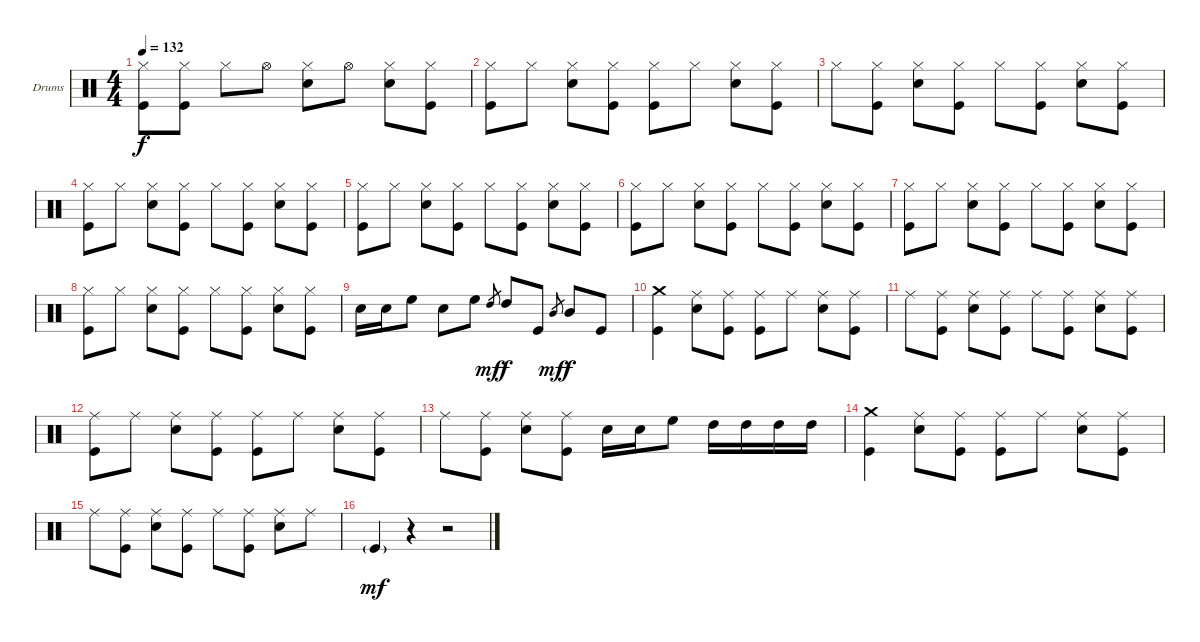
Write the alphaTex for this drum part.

\bracketExtendMode groupsimilarinstruments
\firstSystemTrackNameOrientation horizontal
\otherSystemsTrackNameOrientation horizontal
\track ("Drumkit" "Drums") {multiBarRest instrument percussion}
\staff {score}
\articulation defaults
\ts (4 4)
\tempo 132
\clef neutral
\ks c
("Kick (hit)" "Hi-Hat (closed)").8{dy f} ("Kick (hit)" "Hi-Hat (closed)").8 "Hi-Hat (closed)".8 "Hi-Hat (open)".8 ("Snare (hit) 2" "Hi-Hat (closed)").8 "Hi-Hat (open)".8 ("Snare (hit) 2" "Hi-Hat (closed)").8 ("Kick (hit)" "Hi-Hat (closed)").8 |
("Hi-Hat (closed)" "Kick (hit)").8 "Hi-Hat (closed)".8 ("Hi-Hat (closed)" "Snare (hit) 2").8 ("Hi-Hat (closed)" "Kick (hit)").8 ("Hi-Hat (closed)" "Kick (hit)").8 "Hi-Hat (closed)".8 ("Hi-Hat (closed)" "Snare (hit) 2").8 ("Hi-Hat (closed)" "Kick (hit)").8 |
"Hi-Hat (closed)".8 ("Kick (hit)" "Hi-Hat (closed)").8 ("Snare (hit) 2" "Hi-Hat (closed)").8 ("Kick (hit)" "Hi-Hat (closed)").8 "Hi-Hat (closed)".8 ("Kick (hit)" "Hi-Hat (closed)").8 ("Snare (hit) 2" "Hi-Hat (closed)").8 ("Kick (hit)" "Hi-Hat (closed)").8 |
("Hi-Hat (closed)" "Kick (hit)").8 "Hi-Hat (closed)".8 ("Hi-Hat (closed)" "Snare (hit) 2").8 ("Hi-Hat (closed)" "Kick (hit)").8 "Hi-Hat (closed)".8 ("Hi-Hat (closed)" "Kick (hit)").8 ("Hi-Hat (closed)" "Snare (hit) 2").8 ("Hi-Hat (closed)" "Kick (hit)").8 |
("Kick (hit)" "Hi-Hat (closed)").8 "Hi-Hat (closed)".8 ("Snare (hit) 2" "Hi-Hat (closed)").8 ("Kick (hit)" "Hi-Hat (closed)").8 "Hi-Hat (closed)".8 ("Kick (hit)" "Hi-Hat (closed)").8 ("Snare (hit) 2" "Hi-Hat (closed)").8 ("Kick (hit)" "Hi-Hat (closed)").8 |
("Hi-Hat (closed)" "Kick (hit)").8 "Hi-Hat (closed)".8 ("Hi-Hat (closed)" "Snare (hit) 2").8 ("Hi-Hat (closed)" "Kick (hit)").8 "Hi-Hat (closed)".8 ("Hi-Hat (closed)" "Kick (hit)").8 ("Hi-Hat (closed)" "Snare (hit) 2").8 ("Hi-Hat (closed)" "Kick (hit)").8 |
("Hi-Hat (closed)" "Kick (hit)").8 "Hi-Hat (closed)".8 ("Hi-Hat (closed)" "Snare (hit) 2").8 ("Hi-Hat (closed)" "Kick (hit)").8 "Hi-Hat (closed)".8 ("Hi-Hat (closed)" "Kick (hit)").8 ("Hi-Hat (closed)" "Snare (hit) 2").8 ("Hi-Hat (closed)" "Kick (hit)").8 |
("Kick (hit)" "Hi-Hat (closed)").8 "Hi-Hat (closed)".8 ("Snare (hit) 2" "Hi-Hat (closed)").8 ("Kick (hit)" "Hi-Hat (closed)").8 "Hi-Hat (closed)".8 ("Kick (hit)" "Hi-Hat (closed)").8 ("Snare (hit) 2" "Hi-Hat (closed)").8 ("Kick (hit)" "Hi-Hat (closed)").8 |
"Snare (hit) 2".16 "Snare (hit) 2".16 "High Floor Tom (hit)".8 "Snare (hit) 2".8 "High Floor Tom (hit)".8 "High Tom (hit)".8{gr dy mf} "High Tom (hit)".8{dy f} "Kick (hit)".8 "Mid Tom (hit)".8{gr dy mf} "Mid Tom (hit)".8{dy f} "Kick (hit)".8 |
("Crash medium (hit)" "Kick (hit)").4 ("Ride (middle)" "Snare (hit) 2").8 ("Ride (middle)" "Kick (hit)").8 ("Ride (middle)" "Kick (hit)").8 "Ride (middle)".8 ("Ride (middle)" "Snare (hit) 2").8 ("Ride (middle)" "Kick (hit)").8 |
"Ride (middle)".8 ("Kick (hit)" "Ride (middle)").8 ("Snare (hit) 2" "Ride (middle)").8 ("Kick (hit)" "Ride (middle)").8 "Ride (middle)".8 ("Kick (hit)" "Ride (middle)").8 ("Snare (hit) 2" "Ride (middle)").8 ("Kick (hit)" "Ride (middle)").8 |
("Ride (middle)" "Kick (hit)").8 "Ride (middle)".8 ("Ride (middle)" "Snare (hit) 2").8 ("Ride (middle)" "Kick (hit)").8 ("Ride (middle)" "Kick (hit)").8 "Ride (middle)".8 ("Ride (middle)" "Snare (hit) 2").8 ("Ride (middle)" "Kick (hit)").8 |
"Ride (middle)".8 ("Kick (hit)" "Ride (middle)").8 ("Snare (hit) 2" "Ride (middle)").8 ("Kick (hit)" "Ride (middle)").8 "Snare (hit) 2".16 "Snare (hit) 2".16 "High Floor Tom (hit)".8 "High Tom (hit)".16 "High Tom (hit)".16 "High Tom (hit)".16 "High Tom (hit)".16 |
("Crash medium (hit)" "Kick (hit)").4 ("Ride (middle)" "Snare (hit) 2").8 ("Ride (middle)" "Kick (hit)").8 ("Ride (middle)" "Kick (hit)").8 "Ride (middle)".8 ("Ride (middle)" "Snare (hit) 2").8 ("Ride (middle)" "Kick (hit)").8 |
"Ride (middle)".8 ("Ride (middle)" "Kick (hit)").8 ("Ride (middle)" "Snare (hit) 2").8 ("Ride (middle)" "Kick (hit)").8 "Ride (middle)".8 ("Ride (middle)" "Kick (hit)").8 ("Ride (middle)" "Snare (hit) 2").8 "Ride (middle)".8 |
"Kick (hit)"{g}.4{dy mf} r.4 r.2
